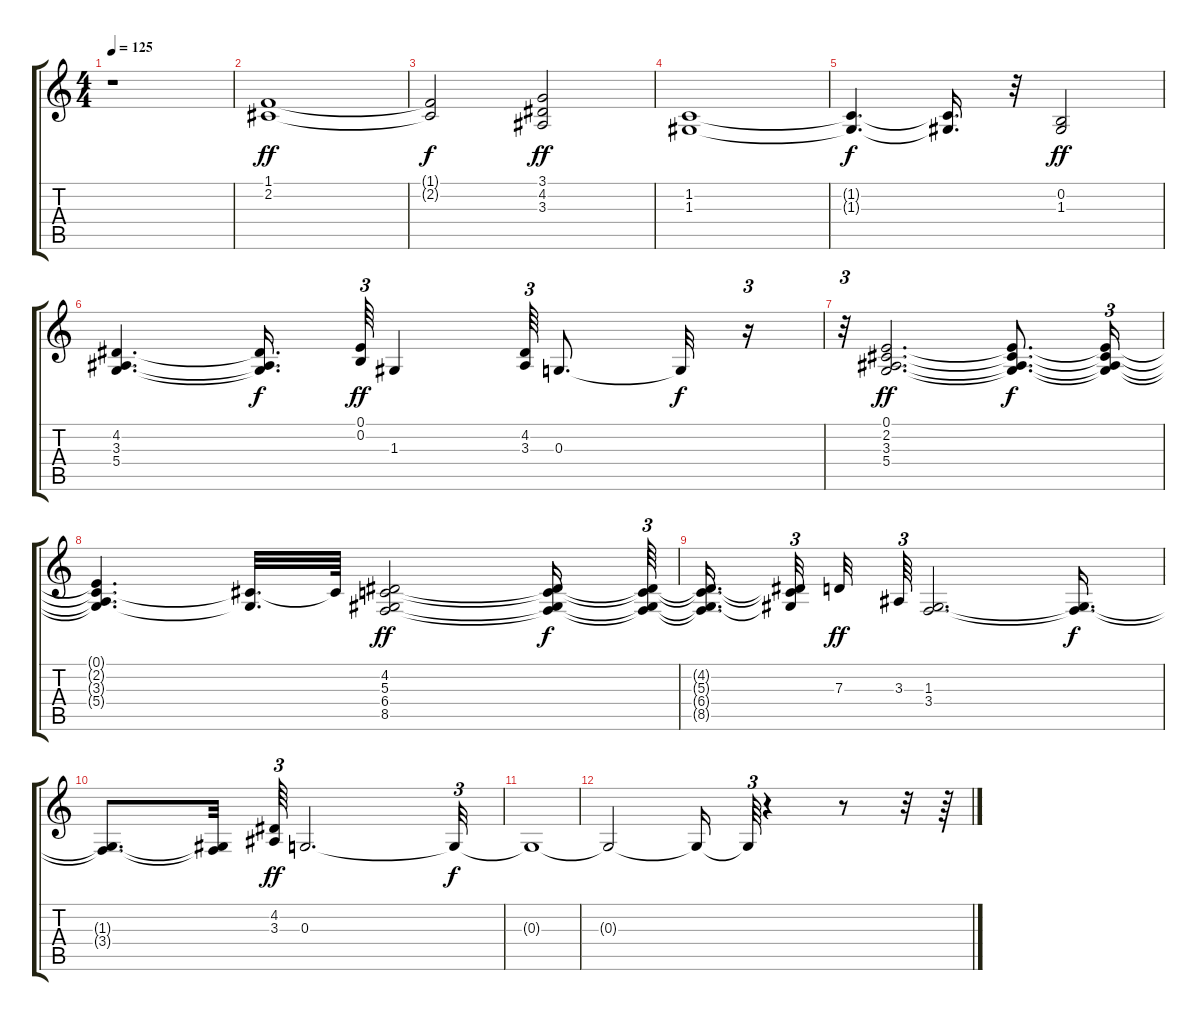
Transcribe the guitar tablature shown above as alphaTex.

\track "" {instrument synthstrings1}
\staff {score tabs}
\tuning (E4 B3 G3 D3 A2 E2) {hide}
\ts (4 4)
\tempo 125
\clef g2
\ks c
r.1{dy f} |
(1.1 2.2).1{dy ff} |
(1.1{t} 2.2{t}).2{dy f} (3.1 4.2 3.3).2{dy ff} |
(1.2 1.3).1 |
(1.2{t} 1.3{t}).4{d dy f} (1.2{t} 1.3{t}).16{d} r.32 (0.2 1.3).2{dy ff} |
(4.2 3.3 5.4).4{d} (4.2{t} 3.3{t} 5.4{t}).16{d dy f} (0.1 0.2).64{tu (3 2) dy ff} 1.3.4 (4.2 3.3).64{tu (3 2)} 0.3.8{d} 0.3{t}.32{dy f} r.16{tu (3 2)} |
r.32{tu (3 2)} (0.1 2.2 3.3 5.4).2{d dy ff} (0.1{t} 2.2{t} 3.3{t} 5.4{t}).8{d dy f} (0.1{t} 2.2{t} 3.3{t} 5.4{t}).16{tu (3 2)} |
(0.1{t} 2.2{t} 3.3{t} 5.4{t}).4{d} (2.2{t} 5.4{t}).32{d} 2.2{t}.64 (4.2 5.3 6.4 8.5).2{dy ff} (4.2{t} 5.3{t} 6.4{t} 8.5{t}).16{dy f} (4.2{t} 5.3{t} 6.4{t} 8.5{t}).64{tu (3 2)} |
(4.2{t} 5.3{t} 6.4{t} 8.5{t}).16{d} (4.2{t} 5.3{t} 6.4{t}).32{tu (3 2)} 7.3.32{dy ff} 3.3.64{tu (3 2)} (1.3 3.4).2{d} (1.3{t} 3.4{t}).16{d dy f} |
(1.3{t} 3.4{t}).8{d} (1.3{t} 3.4{t}).32 (4.2 3.3).64{tu (3 2) dy ff} 0.3.2{d} 0.3{t}.32{tu (3 2) dy f} |
0.3{t}.1 |
0.3{t}.2 0.3{t}.16 0.3{t}.64{tu (3 2)} r.4 r.8 r.32 r.64
